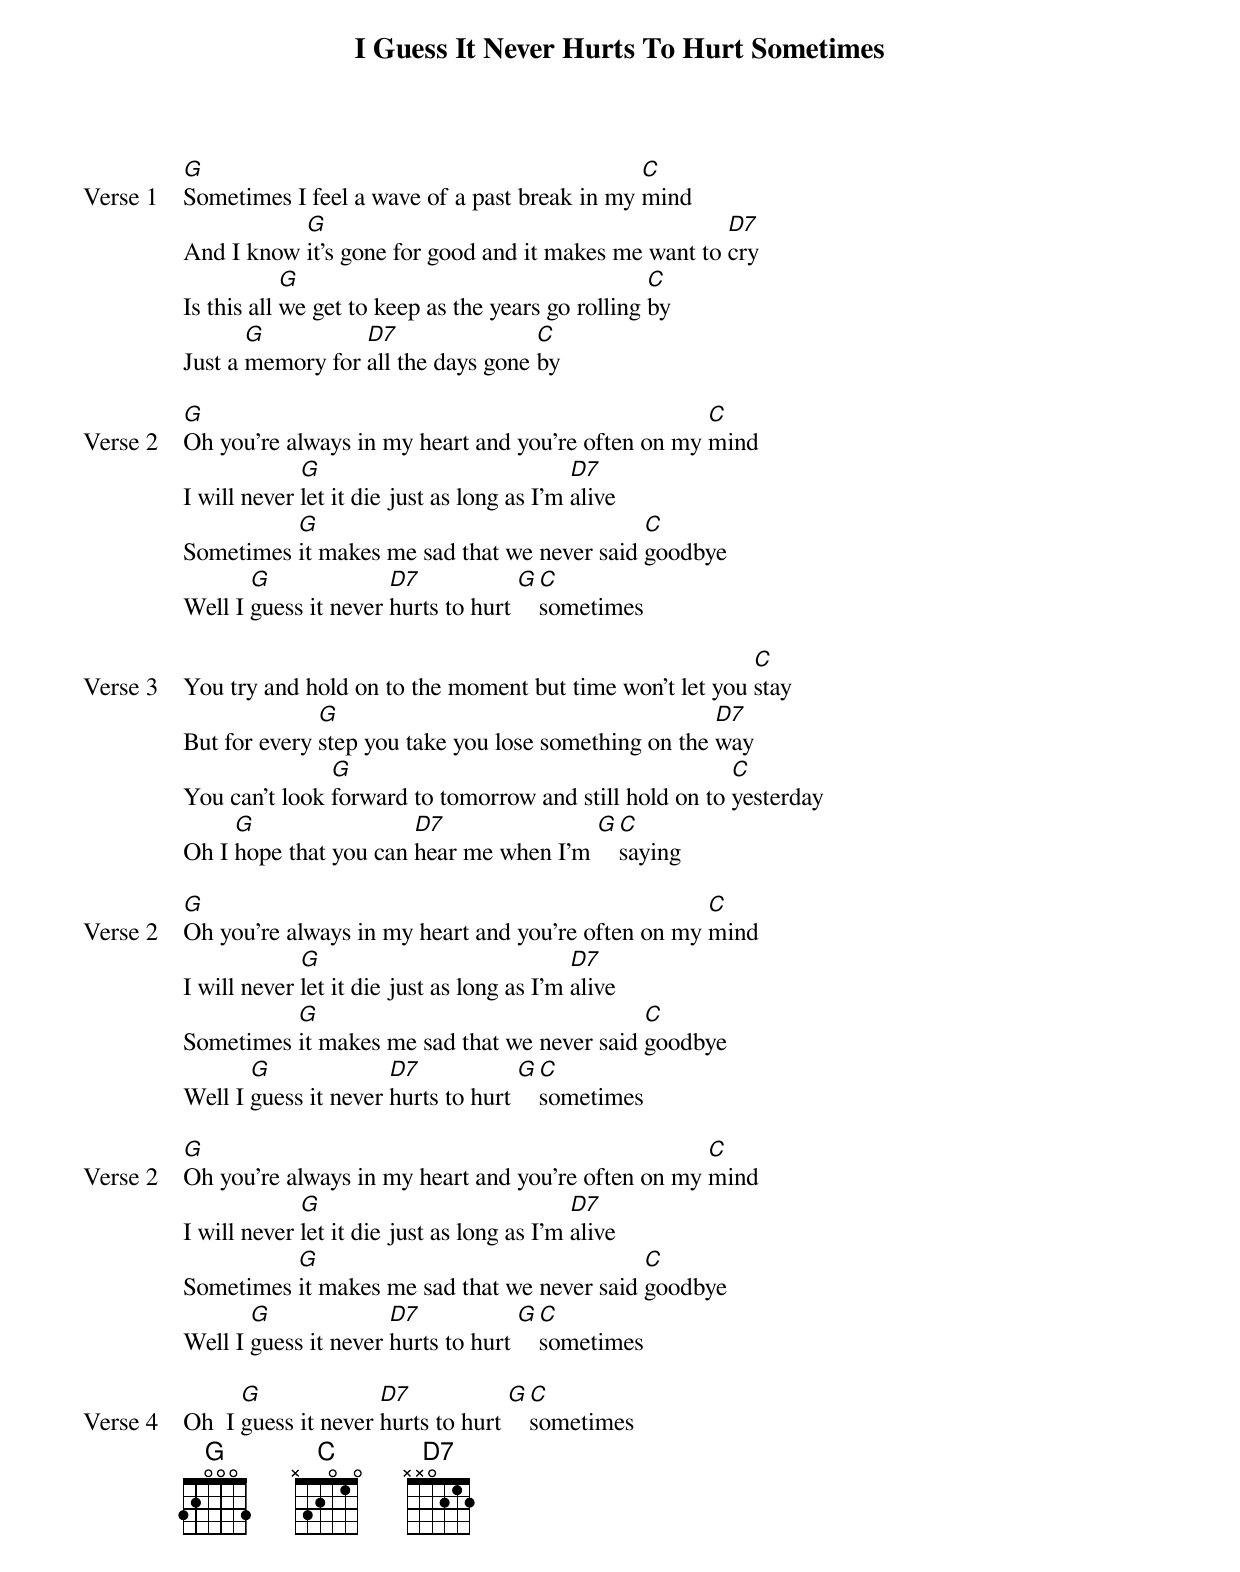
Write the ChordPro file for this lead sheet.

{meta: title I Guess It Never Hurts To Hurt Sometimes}
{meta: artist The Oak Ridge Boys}
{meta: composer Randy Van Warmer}

{start_of_verse: Verse 1}
[G]Sometimes I feel a wave of a past break in my [C]mind
And I know [G]it's gone for good and it makes me want to [D7]cry
Is this all [G]we get to keep as the years go rolling [C]by
Just a [G]memory for [D7]all the days gone [C]by
{end_of_verse}

{start_of_verse: Verse 2}
[G]Oh you're always in my heart and you're often on my [C]mind
I will never [G]let it die just as long as I'm [D7]alive
Sometimes [G]it makes me sad that we never said [C]goodbye
Well I [G]guess it never [D7]hurts to hurt [G][C]sometimes
{end_of_verse}

{start_of_verse: Verse 3}
You try and hold on to the moment but time won't let you [C]stay
But for every [G]step you take you lose something on the [D7]way
You can't look [G]forward to tomorrow and still hold on to [C]yesterday
Oh I [G]hope that you can [D7]hear me when I'm [G][C]saying
{end_of_verse}

{start_of_verse: Verse 2}
[G]Oh you're always in my heart and you're often on my [C]mind
I will never [G]let it die just as long as I'm [D7]alive
Sometimes [G]it makes me sad that we never said [C]goodbye
Well I [G]guess it never [D7]hurts to hurt [G][C]sometimes
{end_of_verse}

{start_of_verse: Verse 2}
[G]Oh you're always in my heart and you're often on my [C]mind
I will never [G]let it die just as long as I'm [D7]alive
Sometimes [G]it makes me sad that we never said [C]goodbye
Well I [G]guess it never [D7]hurts to hurt [G][C]sometimes
{end_of_verse}

{start_of_verse: Verse 4}
Oh  I [G]guess it never [D7]hurts to hurt [G][C]sometimes
{end_of_verse}
